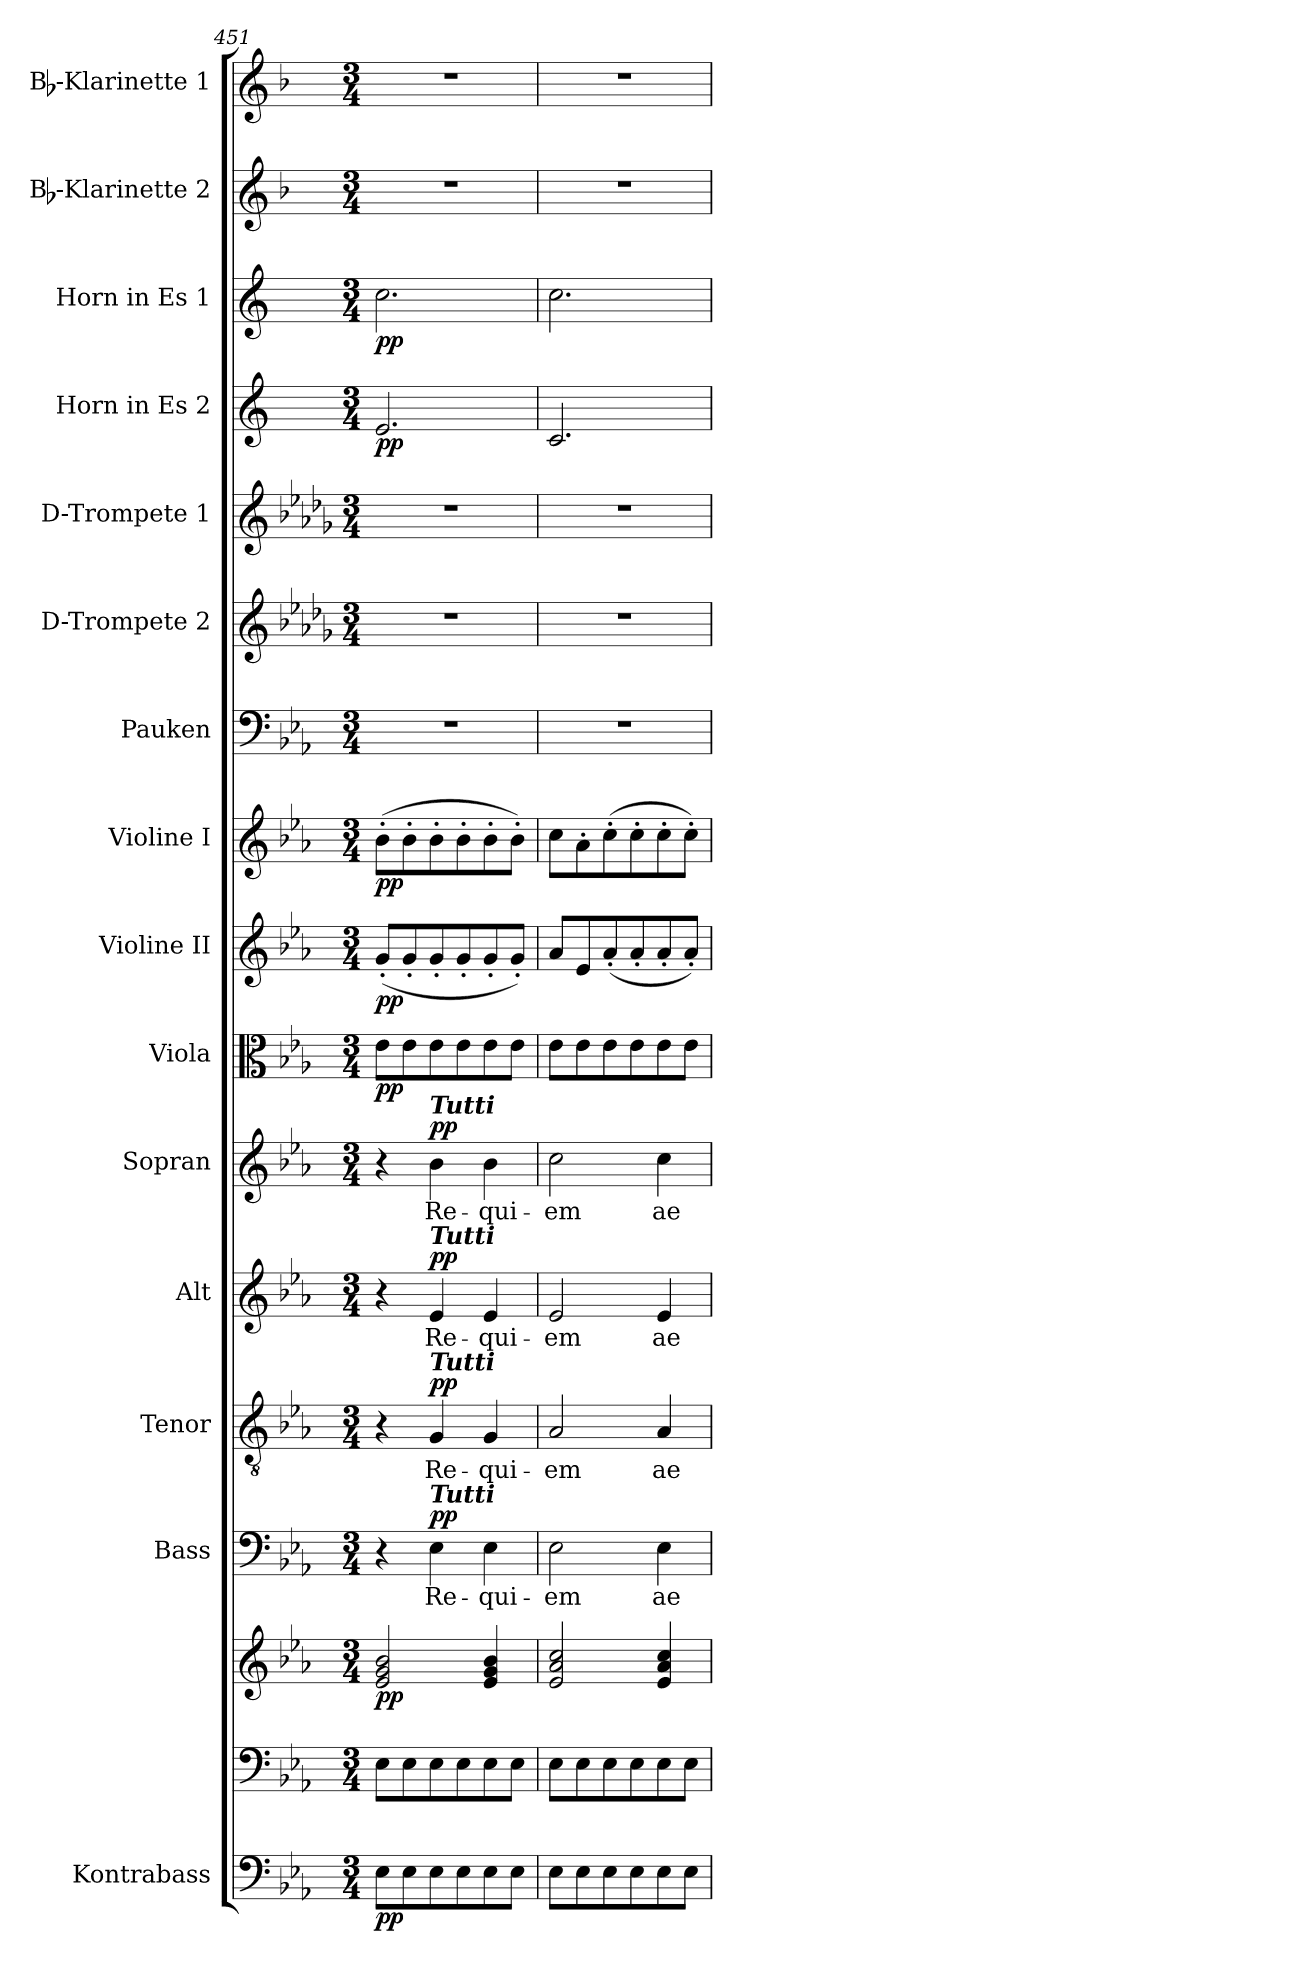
**kern	**dynam	**kern	**kern	**dynam	**kern	**text	**dynam	**kern	**text	**dynam	**kern	**text	**dynam	**kern	**text	**dynam	**kern	**dynam	**kern	**dynam	**kern	**dynam	**kern	**kern	**kern	**kern	**dynam	**kern	**dynam	**kern	**kern
*part16	*part16	*part15	*part15	*part15	*part14	*part14	*part14	*part13	*part13	*part13	*part12	*part12	*part12	*part11	*part11	*part11	*part10	*part10	*part9	*part9	*part8	*part8	*part7	*part6	*part5	*part4	*part4	*part3	*part3	*part2	*part1
*staff17	*staff17	*staff16	*staff15	*staff15/16	*staff14	*staff14	*staff14	*staff13	*staff13	*staff13	*staff12	*staff12	*staff12	*staff11	*staff11	*staff11	*staff10	*staff10	*staff9	*staff9	*staff8	*staff8	*staff7	*staff6	*staff5	*staff4	*staff4	*staff3	*staff3	*staff2	*staff1
*I"Kontrabass	*	*	*	*	*I"Bass	*	*	*I"Tenor	*	*	*I"Alt	*	*	*I"Sopran	*	*	*I"Viola	*	*I"Violine II	*	*I"Violine I	*	*I"Pauken	*I"D-Trompete 2	*I"D-Trompete 1	*I"Horn in Es 2	*	*I"Horn in Es 1	*	*I"Bb-Klarinette 2	*I"Bb-Klarinette 1
*I'Kb.	*	*	*	*	*I'B.	*	*	*I'T.	*	*	*I'A.	*	*	*I'S.	*	*	*I'Vla.	*	*I'Vl. II	*	*I'Vl. I	*	*I'Pk.	*I'D Trp. 2	*I'D Trp. 1	*	*	*	*	*I'Bb Kl. 2	*I'Bb Kl. 1
!!LO:PB:g=z
*clefF4	*	*clefF4	*clefG2	*	*clefF4	*	*	*clefGv2	*	*	*clefG2	*	*	*clefG2	*	*	*clefC3	*	*clefG2	*	*clefG2	*	*clefF4	*clefG2	*clefG2	*clefG2	*	*clefG2	*	*clefG2	*clefG2
*ITrd7c12	*	*	*	*	*	*	*	*	*	*	*	*	*	*	*	*	*	*	*	*	*	*	*	*ITrd-1c-2	*ITrd-1c-2	*ITrd5c9	*	*ITrd5c9	*	*ITrd1c2	*ITrd1c2
*k[b-e-a-]	*	*k[b-e-a-]	*k[b-e-a-]	*	*k[b-e-a-]	*	*	*k[b-e-a-]	*	*	*k[b-e-a-]	*	*	*k[b-e-a-]	*	*	*k[b-e-a-]	*	*k[b-e-a-]	*	*k[b-e-a-]	*	*k[b-e-a-]	*k[b-e-a-]	*k[b-e-a-]	*k[b-e-a-]	*	*k[b-e-a-]	*	*k[b-e-a-]	*k[b-e-a-]
*E-:	*	*E-:	*E-:	*	*E-:	*	*	*E-:	*	*	*E-:	*	*	*E-:	*	*	*E-:	*	*E-:	*	*E-:	*	*E-:	*E-:	*E-:	*E-:	*	*E-:	*	*E-:	*E-:
*M3/4	*	*M3/4	*M3/4	*	*M3/4	*	*	*M3/4	*	*	*M3/4	*	*	*M3/4	*	*	*M3/4	*	*M3/4	*	*M3/4	*	*M3/4	*M3/4	*M3/4	*M3/4	*	*M3/4	*	*M3/4	*M3/4
=451	=451	=451	=451	=451	=451	=451	=451	=451	=451	=451	=451	=451	=451	=451	=451	=451	=451	=451	=451	=451	=451	=451	=451	=451	=451	=451	=451	=451	=451	=451	=451
!	!LO:DY:b	!	!	!LO:DY:b	!	!	!	!	!	!	!	!	!	!	!	!	!	!LO:DY:b	!	!LO:DY:b	!	!LO:DY:b	!	!	!	!	!LO:DY:b	!	!LO:DY:b	!	!
8EE-\L	pp	8E-\L	2e-/ 2g/ 2b-/	pp	4r	.	.	4r	.	.	4r	.	.	4r	.	.	8e-\L	pp	(<8g'</L	pp	(>8b-'>\L	pp	2.r	2.r	2.r	2.G/	pp	2.e-\	pp	2.r	2.r
8EE-\	.	8E-\	.	.	.	.	.	.	.	.	.	.	.	.	.	.	8e-\	.	8g'</	.	8b-'>\	.	.	.	.	.	.	.	.	.	.
!	!	!	!	!	!	!	!	!	!	!	!	!	!	!LO:TX:a:Bi:t=Tutti	!	!	!	!	!	!	!	!	!	!	!	!	!	!	!	!	!
!	!	!	!	!	!	!	!	!	!	!	!LO:TX:a:Bi:t=Tutti	!	!	!	!	!	!	!	!	!	!	!	!	!	!	!	!	!	!	!	!
!	!	!	!	!	!	!	!	!LO:TX:a:Bi:t=Tutti	!	!	!	!	!	!	!	!	!	!	!	!	!	!	!	!	!	!	!	!	!	!	!
!	!	!	!	!	!LO:TX:a:Bi:t=Tutti	!	!	!	!	!	!	!	!	!	!	!	!	!	!	!	!	!	!	!	!	!	!	!	!	!	!
!	!	!	!	!	!	!LO:LY:b	!LO:DY:a	!	!LO:LY:b	!LO:DY:a	!	!LO:LY:b	!LO:DY:a	!	!LO:LY:b	!LO:DY:a	!	!	!	!	!	!	!	!	!	!	!	!	!	!	!
8EE-\	.	8E-\	.	.	4E-\	Re-	pp	4G/	Re-	pp	4e-/	Re-	pp	4b-\	Re-	pp	8e-\	.	8g'</	.	8b-'>\	.	.	.	.	.	.	.	.	.	.
8EE-\	.	8E-\	.	.	.	.	.	.	.	.	.	.	.	.	.	.	8e-\	.	8g'</	.	8b-'>\	.	.	.	.	.	.	.	.	.	.
!	!	!	!	!	!	!LO:LY:b	!	!	!LO:LY:b	!	!	!LO:LY:b	!	!	!LO:LY:b	!	!	!	!	!	!	!	!	!	!	!	!	!	!	!	!
8EE-\	.	8E-\	4e-/ 4g/ 4b-/	.	4E-\	-qui-	.	4G/	-qui-	.	4e-/	-qui-	.	4b-\	-qui-	.	8e-\	.	8g'</	.	8b-'>\	.	.	.	.	.	.	.	.	.	.
8EE-\J	.	8E-\J	.	.	.	.	.	.	.	.	.	.	.	.	.	.	8e-\J	.	8g'</J)	.	8b-'>\J)	.	.	.	.	.	.	.	.	.	.
=452	=452	=452	=452	=452	=452	=452	=452	=452	=452	=452	=452	=452	=452	=452	=452	=452	=452	=452	=452	=452	=452	=452	=452	=452	=452	=452	=452	=452	=452	=452	=452
!	!	!	!	!	!	!LO:LY:b	!	!	!LO:LY:b	!	!	!LO:LY:b	!	!	!LO:LY:b	!	!	!	!	!	!	!	!	!	!	!	!	!	!	!	!
8EE-\L	.	8E-\L	2e-/ 2a-/ 2cc/	.	2E-\	-em	.	2A-/	-em	.	2e-/	-em	.	2cc\	-em	.	8e-\L	.	8a-/L	.	8cc\L	.	2.r	2.r	2.r	2.E-/	.	2.e-\	.	2.r	2.r
8EE-\	.	8E-\	.	.	.	.	.	.	.	.	.	.	.	.	.	.	8e-\	.	8e-/	.	8a-'>\	.	.	.	.	.	.	.	.	.	.
8EE-\	.	8E-\	.	.	.	.	.	.	.	.	.	.	.	.	.	.	8e-\	.	(<8a-'</	.	(>8cc'>\	.	.	.	.	.	.	.	.	.	.
8EE-\	.	8E-\	.	.	.	.	.	.	.	.	.	.	.	.	.	.	8e-\	.	8a-'</	.	8cc'>\	.	.	.	.	.	.	.	.	.	.
!	!	!	!	!	!	!LO:LY:b	!	!	!LO:LY:b	!	!	!LO:LY:b	!	!	!LO:LY:b	!	!	!	!	!	!	!	!	!	!	!	!	!	!	!	!
8EE-\	.	8E-\	4e-/ 4a-/ 4cc/	.	4E-\	ae-	.	4A-/	ae-	.	4e-/	ae-	.	4cc\	ae-	.	8e-\	.	8a-'</	.	8cc'>\	.	.	.	.	.	.	.	.	.	.
8EE-\J	.	8E-\J	.	.	.	.	.	.	.	.	.	.	.	.	.	.	8e-\J	.	8a-'</J)	.	8cc'>\J)	.	.	.	.	.	.	.	.	.	.
=	=	=	=	=	=	=	=	=	=	=	=	=	=	=	=	=	=	=	=	=	=	=	=	=	=	=	=	=	=	=	=
*-	*-	*-	*-	*-	*-	*-	*-	*-	*-	*-	*-	*-	*-	*-	*-	*-	*-	*-	*-	*-	*-	*-	*-	*-	*-	*-	*-	*-	*-	*-	*-
